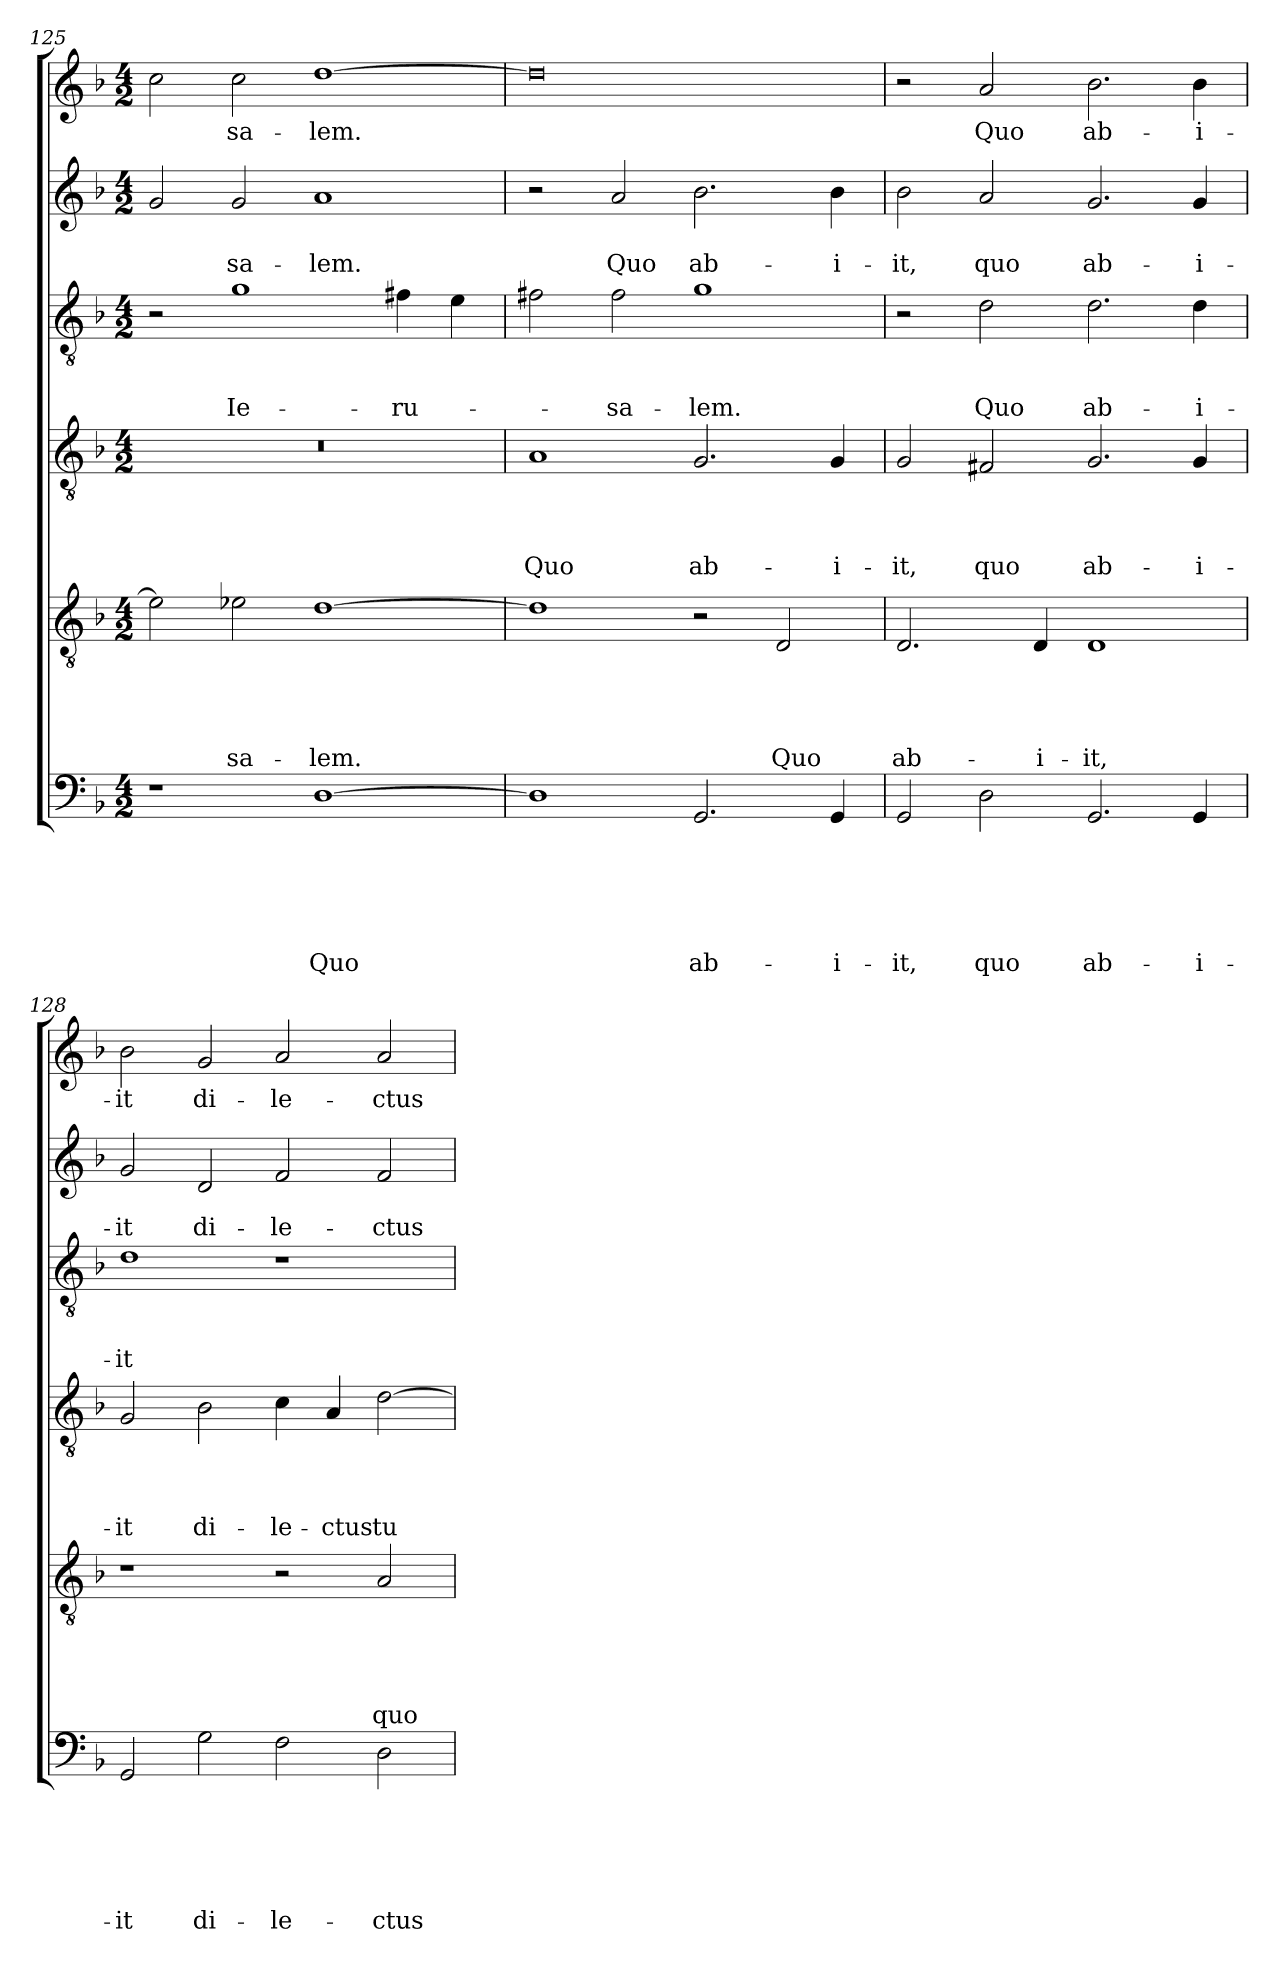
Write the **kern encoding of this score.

**kern	**text	**text	**text	**text	**text	**text	**kern	**text	**text	**text	**text	**text	**kern	**text	**text	**text	**text	**kern	**text	**text	**text	**kern	**text	**text	**kern	**text
*part6	*part6	*part6	*part6	*part6	*part6	*part6	*part5	*part5	*part5	*part5	*part5	*part5	*part4	*part4	*part4	*part4	*part4	*part3	*part3	*part3	*part3	*part2	*part2	*part2	*part1	*part1
*staff6	*staff6	*staff6	*staff6	*staff6	*staff6	*staff6	*staff5	*staff5	*staff5	*staff5	*staff5	*staff5	*staff4	*staff4	*staff4	*staff4	*staff4	*staff3	*staff3	*staff3	*staff3	*staff2	*staff2	*staff2	*staff1	*staff1
*clefF4	*	*	*	*	*	*	*clefGv2	*	*	*	*	*	*clefGv2	*	*	*	*	*clefGv2	*	*	*	*clefG2	*	*	*clefG2	*
*k[b-]	*	*	*	*	*	*	*k[b-]	*	*	*	*	*	*k[b-]	*	*	*	*	*k[b-]	*	*	*	*k[b-]	*	*	*k[b-]	*
*F:	*	*	*	*	*	*	*F:	*	*	*	*	*	*F:	*	*	*	*	*F:	*	*	*	*F:	*	*	*F:	*
*M4/2	*	*	*	*	*	*	*M4/2	*	*	*	*	*	*M4/2	*	*	*	*	*M4/2	*	*	*	*M4/2	*	*	*M4/2	*
=125	=125	=125	=125	=125	=125	=125	=125	=125	=125	=125	=125	=125	=125	=125	=125	=125	=125	=125	=125	=125	=125	=125	=125	=125	=125	=125
1r	.	.	.	.	.	.	2e-\]	.	.	.	.	.	0r	.	.	.	.	2r	.	.	.	2g/	.	.	2cc\	.
!	!	!	!	!	!	!	!	!	!	!	!	!LO:LY:b	!	!	!	!	!	!	!	!	!LO:LY:b	!	!	!LO:LY:b	!	!LO:LY:b
.	.	.	.	.	.	.	2e-X\	.	.	.	.	-sa-	.	.	.	.	.	1g	.	.	Ie-	2g/	.	-sa-	2cc\	-sa-
!	!	!	!	!	!	!LO:LY:b	!	!	!	!	!	!LO:LY:b	!	!	!	!	!	!	!	!	!	!	!	!LO:LY:b	!	!LO:LY:b
[1D	.	.	.	.	.	Quo	[1d	.	.	.	.	-lem.	.	.	.	.	.	.	.	.	.	1a	.	-lem.	[1dd	-lem.
!	!	!	!	!	!	!	!	!	!	!	!	!	!	!	!	!	!	!	!	!	!LO:LY:b	!	!	!	!	!
.	.	.	.	.	.	.	.	.	.	.	.	.	.	.	.	.	.	4f#X\	.	.	-ru-	.	.	.	.	.
.	.	.	.	.	.	.	.	.	.	.	.	.	.	.	.	.	.	4e\	.	.	.	.	.	.	.	.
=126	=126	=126	=126	=126	=126	=126	=126	=126	=126	=126	=126	=126	=126	=126	=126	=126	=126	=126	=126	=126	=126	=126	=126	=126	=126	=126
!	!	!	!	!	!	!	!	!	!	!	!	!	!	!	!	!	!LO:LY:b	!	!	!	!	!	!	!	!	!
1D]	.	.	.	.	.	.	1d]	.	.	.	.	.	1A	.	.	.	Quo	2f#X\	.	.	.	2r	.	.	0dd]	.
!	!	!	!	!	!	!	!	!	!	!	!	!	!	!	!	!	!	!	!	!	!LO:LY:b	!	!	!LO:LY:b	!	!
.	.	.	.	.	.	.	.	.	.	.	.	.	.	.	.	.	.	2f#\	.	.	-sa-	2a/	.	Quo	.	.
!	!	!	!	!	!	!LO:LY:b	!	!	!	!	!	!	!	!	!	!	!LO:LY:b	!	!	!	!LO:LY:b	!	!	!LO:LY:b	!	!
2.GG/	.	.	.	.	.	ab-	2r	.	.	.	.	.	2.G/	.	.	.	ab-	1g	.	.	-lem.	2.b-\	.	ab-	.	.
!	!	!	!	!	!	!	!	!	!	!	!	!LO:LY:b	!	!	!	!	!	!	!	!	!	!	!	!	!	!
.	.	.	.	.	.	.	2D/	.	.	.	.	Quo	.	.	.	.	.	.	.	.	.	.	.	.	.	.
!	!	!	!	!	!	!LO:LY:b	!	!	!	!	!	!	!	!	!	!	!LO:LY:b	!	!	!	!	!	!	!LO:LY:b	!	!
4GG/	.	.	.	.	.	-i-	.	.	.	.	.	.	4G/	.	.	.	-i-	.	.	.	.	4b-\	.	-i-	.	.
!!LO:PB:g=z
=127	=127	=127	=127	=127	=127	=127	=127	=127	=127	=127	=127	=127	=127	=127	=127	=127	=127	=127	=127	=127	=127	=127	=127	=127	=127	=127
!	!	!	!	!	!	!LO:LY:b	!	!	!	!	!	!LO:LY:b	!	!	!	!	!LO:LY:b	!	!	!	!	!	!	!LO:LY:b	!	!
2GG/	.	.	.	.	.	-it,	2.D/	.	.	.	.	ab-	2G/	.	.	.	-it,	2r	.	.	.	2b-\	.	-it,	2r	.
!	!	!	!	!	!	!LO:LY:b	!	!	!	!	!	!	!	!	!	!	!LO:LY:b	!	!	!	!LO:LY:b	!	!	!LO:LY:b	!	!LO:LY:b
2D\	.	.	.	.	.	quo	.	.	.	.	.	.	2F#X/	.	.	.	quo	2d\	.	.	Quo	2a/	.	quo	2a/	Quo
!	!	!	!	!	!	!	!	!	!	!	!	!LO:LY:b	!	!	!	!	!	!	!	!	!	!	!	!	!	!
.	.	.	.	.	.	.	4D/	.	.	.	.	-i-	.	.	.	.	.	.	.	.	.	.	.	.	.	.
!	!	!	!	!	!	!LO:LY:b	!	!	!	!	!	!LO:LY:b	!	!	!	!	!LO:LY:b	!	!	!	!LO:LY:b	!	!	!LO:LY:b	!	!LO:LY:b
2.GG/	.	.	.	.	.	ab-	1D	.	.	.	.	-it,	2.G/	.	.	.	ab-	2.d\	.	.	ab-	2.g/	.	ab-	2.b-\	ab-
!	!	!	!	!	!	!LO:LY:b	!	!	!	!	!	!	!	!	!	!	!LO:LY:b	!	!	!	!LO:LY:b	!	!	!LO:LY:b	!	!LO:LY:b
4GG/	.	.	.	.	.	-i-	.	.	.	.	.	.	4G/	.	.	.	-i-	4d\	.	.	-i-	4g/	.	-i-	4b-\	-i-
=128	=128	=128	=128	=128	=128	=128	=128	=128	=128	=128	=128	=128	=128	=128	=128	=128	=128	=128	=128	=128	=128	=128	=128	=128	=128	=128
!	!	!	!	!	!	!LO:LY:b	!	!	!	!	!	!	!	!	!	!	!LO:LY:b	!	!	!	!LO:LY:b	!	!	!LO:LY:b	!	!LO:LY:b
2GG/	.	.	.	.	.	-it	1r	.	.	.	.	.	2G/	.	.	.	-it	1d	.	.	-it	2g/	.	-it	2b-\	-it
!	!	!	!	!	!	!LO:LY:b	!	!	!	!	!	!	!	!	!	!	!LO:LY:b	!	!	!	!	!	!	!LO:LY:b	!	!LO:LY:b
2G\	.	.	.	.	.	di-	.	.	.	.	.	.	2B-\	.	.	.	di-	.	.	.	.	2d/	.	di-	2g/	di-
!	!	!	!	!	!	!LO:LY:b	!	!	!	!	!	!	!	!	!	!	!LO:LY:b	!	!	!	!	!	!	!LO:LY:b	!	!LO:LY:b
2F\	.	.	.	.	.	-le-	2r	.	.	.	.	.	4c\	.	.	.	-le-	1r	.	.	.	2f/	.	-le-	2a/	-le-
!	!	!	!	!	!	!	!	!	!	!	!	!	!	!	!	!	!LO:LY:b	!	!	!	!	!	!	!	!	!
.	.	.	.	.	.	.	.	.	.	.	.	.	4A/	.	.	.	-ctus	.	.	.	.	.	.	.	.	.
!	!	!	!	!	!	!LO:LY:b	!	!	!	!	!	!LO:LY:b	!	!	!	!	!LO:LY:b	!	!	!	!	!	!	!LO:LY:b	!	!LO:LY:b
2D\	.	.	.	.	.	-ctus	2A/	.	.	.	.	quo	[2d\	.	.	.	tu-	.	.	.	.	2f/	.	-ctus	2a/	-ctus
=	=	=	=	=	=	=	=	=	=	=	=	=	=	=	=	=	=	=	=	=	=	=	=	=	=	=
*-	*-	*-	*-	*-	*-	*-	*-	*-	*-	*-	*-	*-	*-	*-	*-	*-	*-	*-	*-	*-	*-	*-	*-	*-	*-	*-
